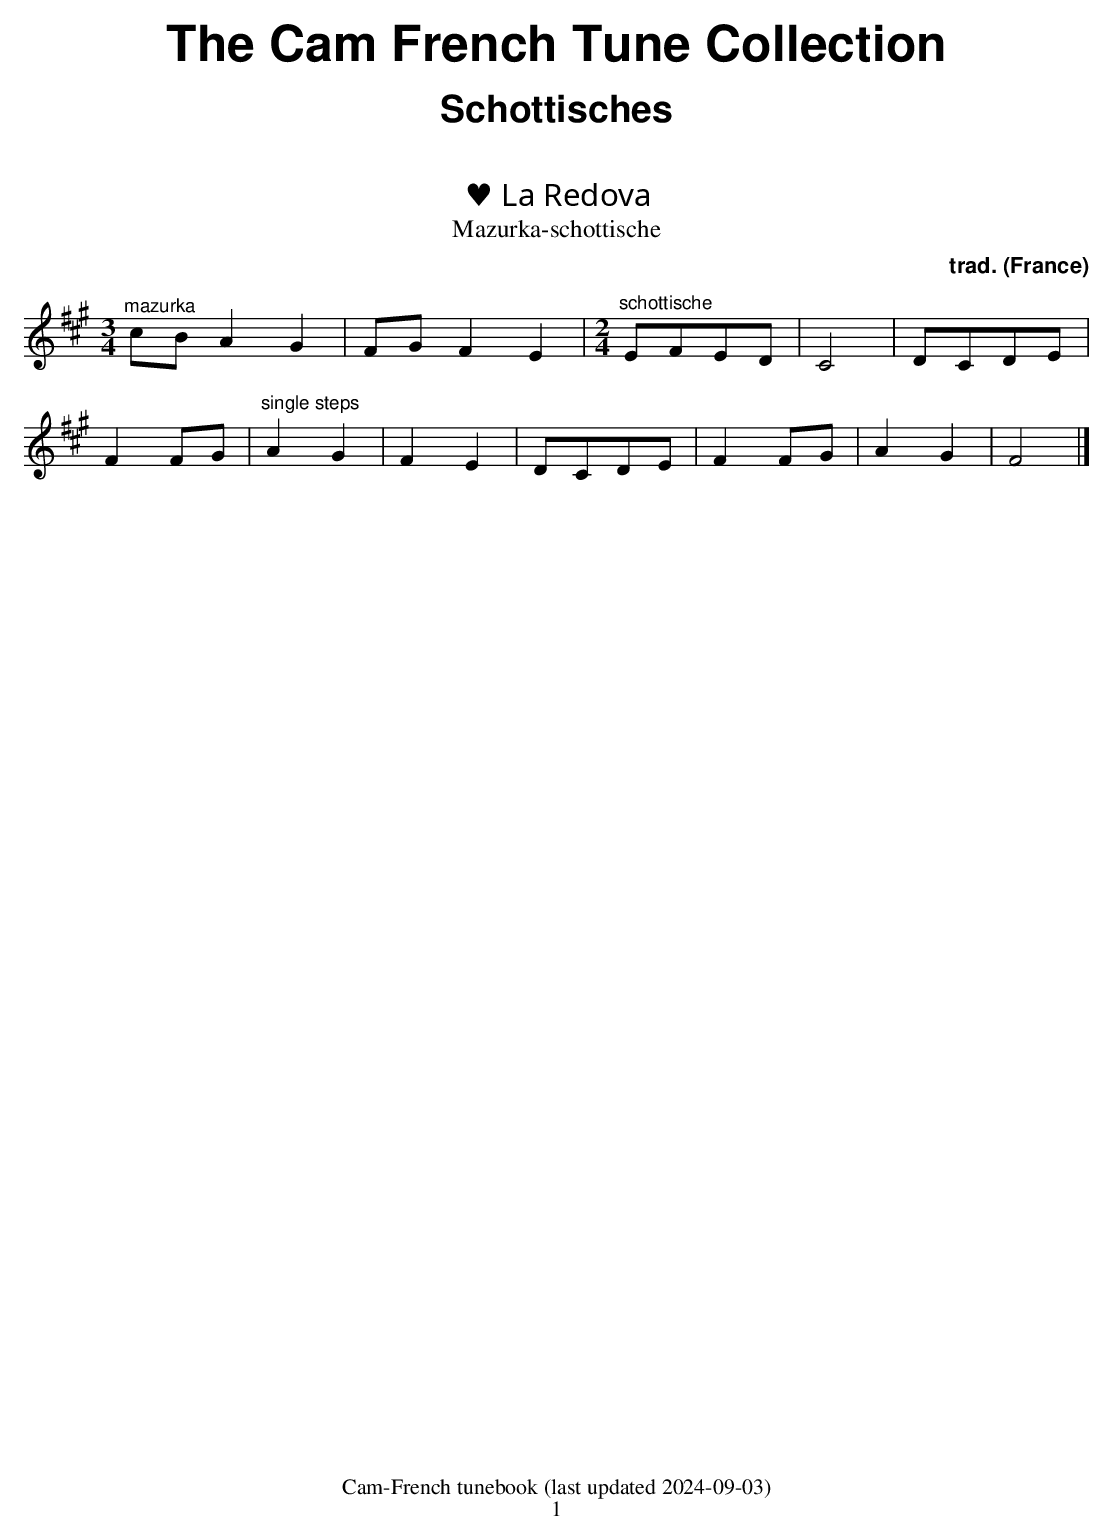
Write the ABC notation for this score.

X:1
O:France
T:♥ La Redova
T:Mazurka-schottische
C:trad.
O:France
M:3/4
L:1/8
Q:1/4=150
K:Amaj
"^mazurka"cBA2G2 | FGF2E2 |[M:2/4]"^schottische"EFED|C4|DCDE|
F2FG|"^single steps"A2G2|F2E2|DCDE|F2FG|A2G2|F4|]
